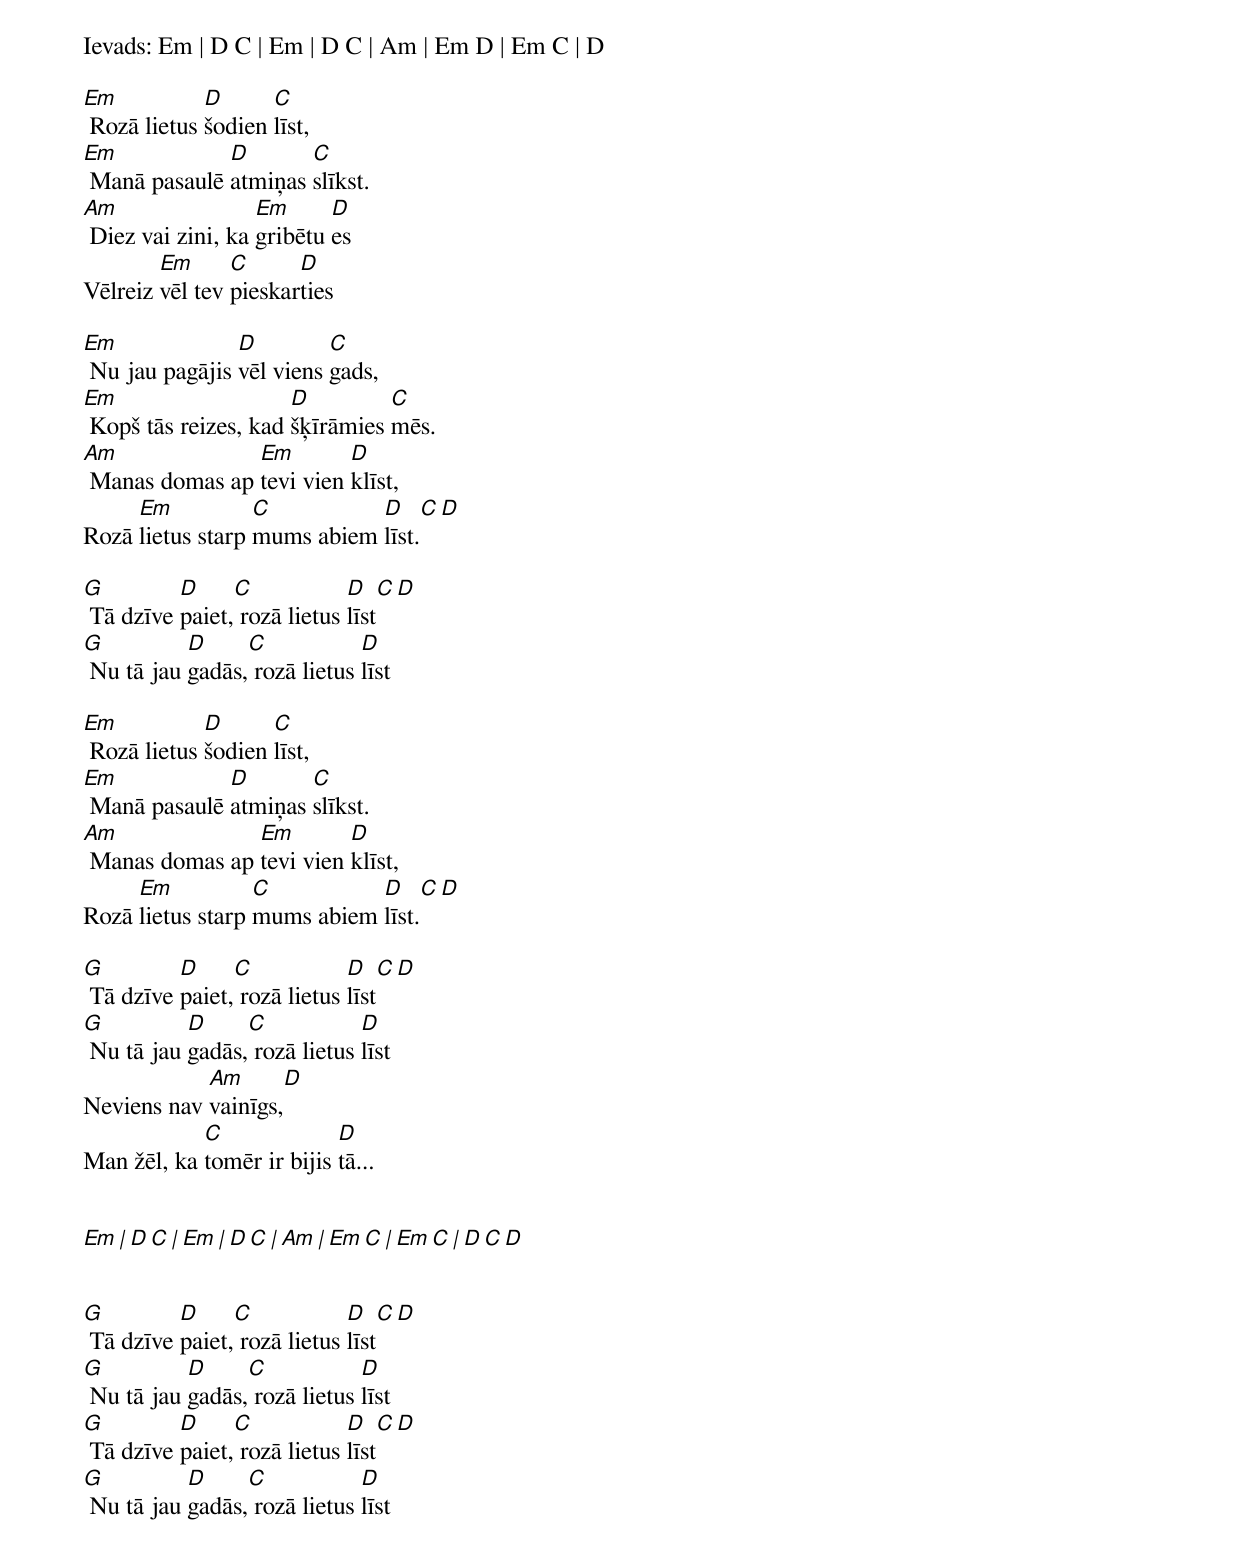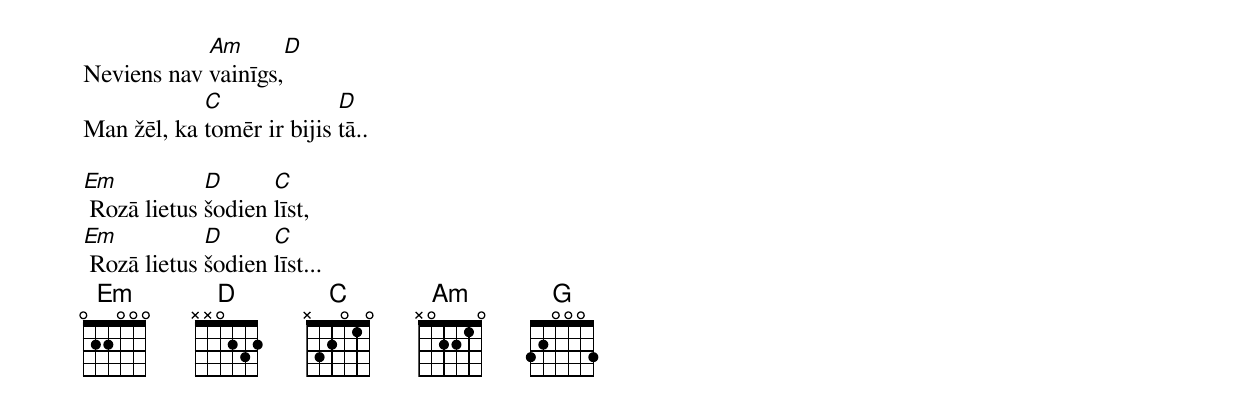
Ievads: Em | D C | Em | D C | Am | Em D | Em C | D

Em           D      C
 Rozā lietus šodien līst,
Em            D       C
 Manā pasaulē atmiņas slīkst.
Am                 Em      D
 Diez vai zini, ka gribētu es
        Em      C      D
Vēlreiz vēl tev pieskarties

Em              D         C
 Nu jau pagājis vēl viens gads,
Em                    D         C
 Kopš tās reizes, kad šķīrāmies mēs.
Am              Em        D
 Manas domas ap tevi vien klīst,
     Em           C          D      C D
Rozā lietus starp mums abiem līst.

G         D     C            D     C D
 Tā dzīve paiet, rozā lietus līst
G          D     C            D
 Nu tā jau gadās, rozā lietus līst

Em           D      C
 Rozā lietus šodien līst,
Em            D       C
 Manā pasaulē atmiņas slīkst.
Am              Em        D
 Manas domas ap tevi vien klīst,
     Em           C          D     C D
Rozā lietus starp mums abiem līst.

G         D     C            D     C D
 Tā dzīve paiet, rozā lietus līst
G          D     C            D
 Nu tā jau gadās, rozā lietus līst
            Am       D
Neviens nav vainīgs,
            C              D
Man žēl, ka tomēr ir bijis tā...


Em | D C | Em | D C | Am | Em C | Em C | D C D


G         D     C            D     C D
 Tā dzīve paiet, rozā lietus līst
G          D     C            D
 Nu tā jau gadās, rozā lietus līst
G         D     C            D     C D
 Tā dzīve paiet, rozā lietus līst
G          D     C            D
 Nu tā jau gadās, rozā lietus līst
            Am       D
Neviens nav vainīgs,
            C              D
Man žēl, ka tomēr ir bijis tā..

Em           D      C
 Rozā lietus šodien līst,
Em           D      C
 Rozā lietus šodien līst...
